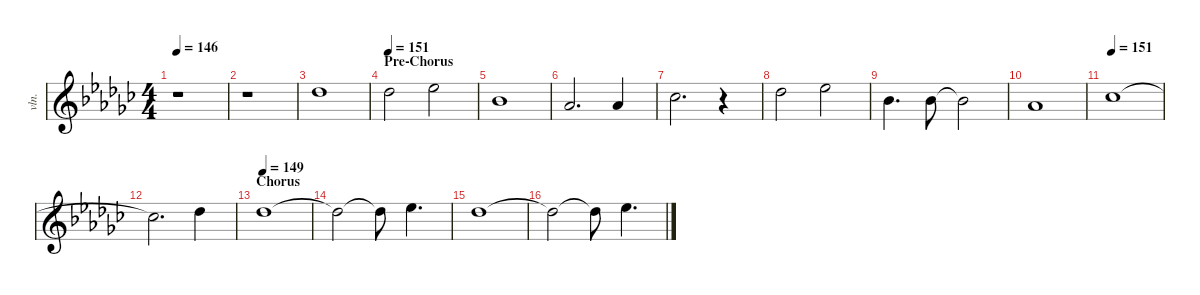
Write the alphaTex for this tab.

\defaultSystemsLayout 4
\hideDynamics
\bracketExtendMode nobrackets
\otherSystemsTrackNameOrientation horizontal
\track ("Keyboards 1-show" "vln.") {defaultSystemsLayout 4 instrument stringensemble1}
\staff {score}
\tuning (Eb4 Bb3 Gb3 Db3 Ab2 Eb2)
\ts (4 4)
\tempo 146
\clef g2
\ks gb
r.1{dy ff beam Down} |
r.1{beam Down} |
10.1{acc b}.1{dy fff beam Down} |
\section ("" "Pre-Chorus")
\tempo 151
10.1{acc b}.2{beam Down} 12.1{acc b}.2{beam Down} |
12.2{acc b}.1{beam Down} |
5.1{acc b}.2{d beam Up} 5.1{acc b}.4{beam Up} |
8.1{acc b}.2{d beam Down} r.4{beam Down} |
10.1{acc b}.2{beam Down} 12.1{acc b}.2{beam Down} |
12.2{acc b}.4{d beam Down} 7.1{acc b}.8{beam Down} 7.1{t acc b}.2{beam Down} |
5.1{acc b}.1{beam Up} |
\tempo 151
8.1{acc b}.1{beam Down} |
8.1{t acc b}.2{d beam Down} 10.1{acc b}.4{beam Down} |
\section ("" "Chorus")
\tempo 149
10.1{acc b}.1{beam Down} |
10.1{t acc b}.2{beam Down} 10.1{t acc b}.8{beam Down} 12.1{acc b}.4{d beam Down} |
10.1{acc b}.1{beam Down} |
10.1{t acc b}.2{beam Down} 10.1{t acc b}.8{beam Down} 12.1{acc b}.4{d beam Down}
